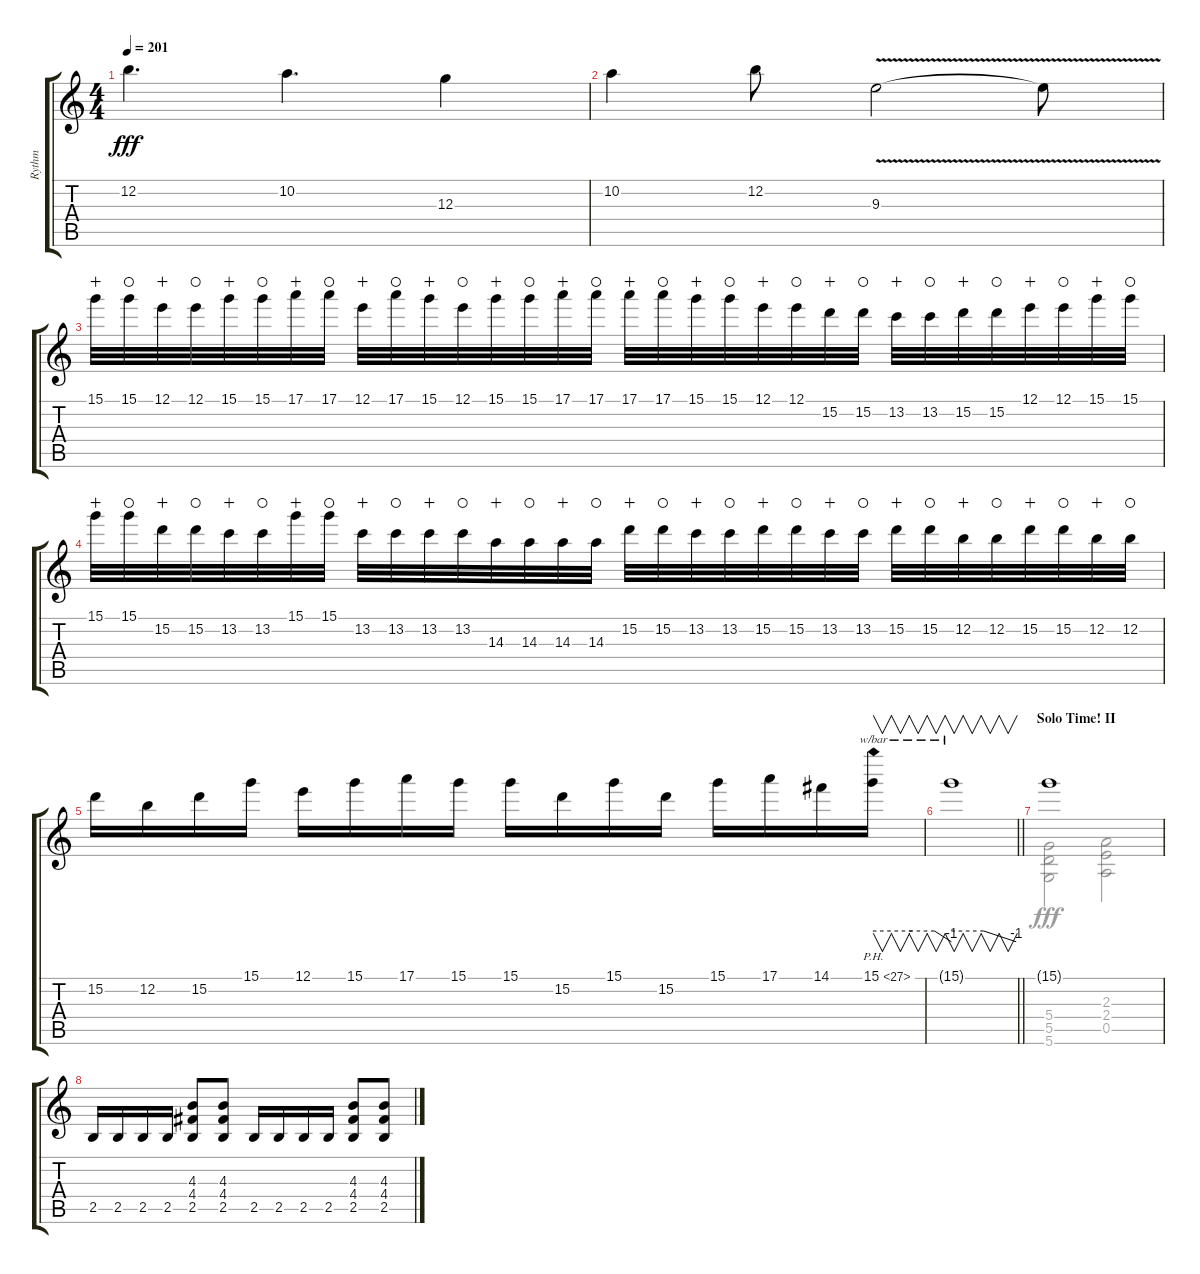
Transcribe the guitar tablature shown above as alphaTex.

\track ("Rythm" "Rythm") {instrument distortionguitar}
\staff {score tabs}
\tuning (E4 B3 G3 D3 A2 D2) {hide}
\voice
\ts (4 4)
\tempo 201
\clef g2
\ks c
12.2.4{d dy fff} 10.2.4{d} 12.3.4 |
10.2.4 12.2.8 9.3{v}.2 9.3{t}.8 |
15.1.32{wahc} 15.1.32{waho} 12.1.32{wahc} 12.1.32{waho} 15.1.32{wahc} 15.1.32{waho} 17.1.32{wahc} 17.1.32{waho} 12.1.32{wahc} 17.1.32{waho} 15.1.32{wahc} 12.1.32{waho} 15.1.32{wahc} 15.1.32{waho} 17.1.32{wahc} 17.1.32{waho} 17.1.32{wahc} 17.1.32{waho} 15.1.32{wahc} 15.1.32{waho} 12.1.32{wahc} 12.1.32{waho} 15.2.32{wahc} 15.2.32{waho} 13.2.32{wahc} 13.2.32{waho} 15.2.32{wahc} 15.2.32{waho} 12.1.32{wahc} 12.1.32{waho} 15.1.32{wahc} 15.1.32{waho} |
15.1.32{wahc} 15.1.32{waho} 15.2.32{wahc} 15.2.32{waho} 13.2.32{wahc} 13.2.32{waho} 15.1.32{wahc} 15.1.32{waho} 13.2.32{wahc} 13.2.32{waho} 13.2.32{wahc} 13.2.32{waho} 14.3.32{wahc} 14.3.32{waho} 14.3.32{wahc} 14.3.32{waho} 15.2.32{wahc} 15.2.32{waho} 13.2.32{wahc} 13.2.32{waho} 15.2.32{wahc} 15.2.32{waho} 13.2.32{wahc} 13.2.32{waho} 15.2.32{wahc} 15.2.32{waho} 12.2.32{wahc} 12.2.32{waho} 15.2.32{wahc} 15.2.32{waho} 12.2.32{wahc} 12.2.32{waho} |
15.2.16 12.2.16 15.2.16 15.1.16 12.1.16 15.1.16 17.1.16 15.1.16 15.1.16 15.2.16 15.1.16 15.2.16 15.1.16 17.1.16 14.1.16 15.1{ph 12}.16{v tbe (custom default 0 0 30 0 47 0 60 -4)} |
\barLineRight lightlight
15.1{t}.1{v tbe (custom default 0 0 30 0 60 -4)} |
\section ("" "Solo Time! II")
15.1{t}.1 |
2.5.16 2.5.16 2.5.16 2.5.16 (4.3 4.4 2.5).8 (4.3 4.4 2.5).8 2.5.16 2.5.16 2.5.16 2.5.16 (4.3 4.4 2.5).8 (4.3 4.4 2.5).8
\voice
\clef g2
\ottava regular
\simile none
\ks c
|
|
|
|
|
\barLineRight lightlight
|
(5.4 5.5 5.6).2 (2.3 2.4 0.5).2 |
